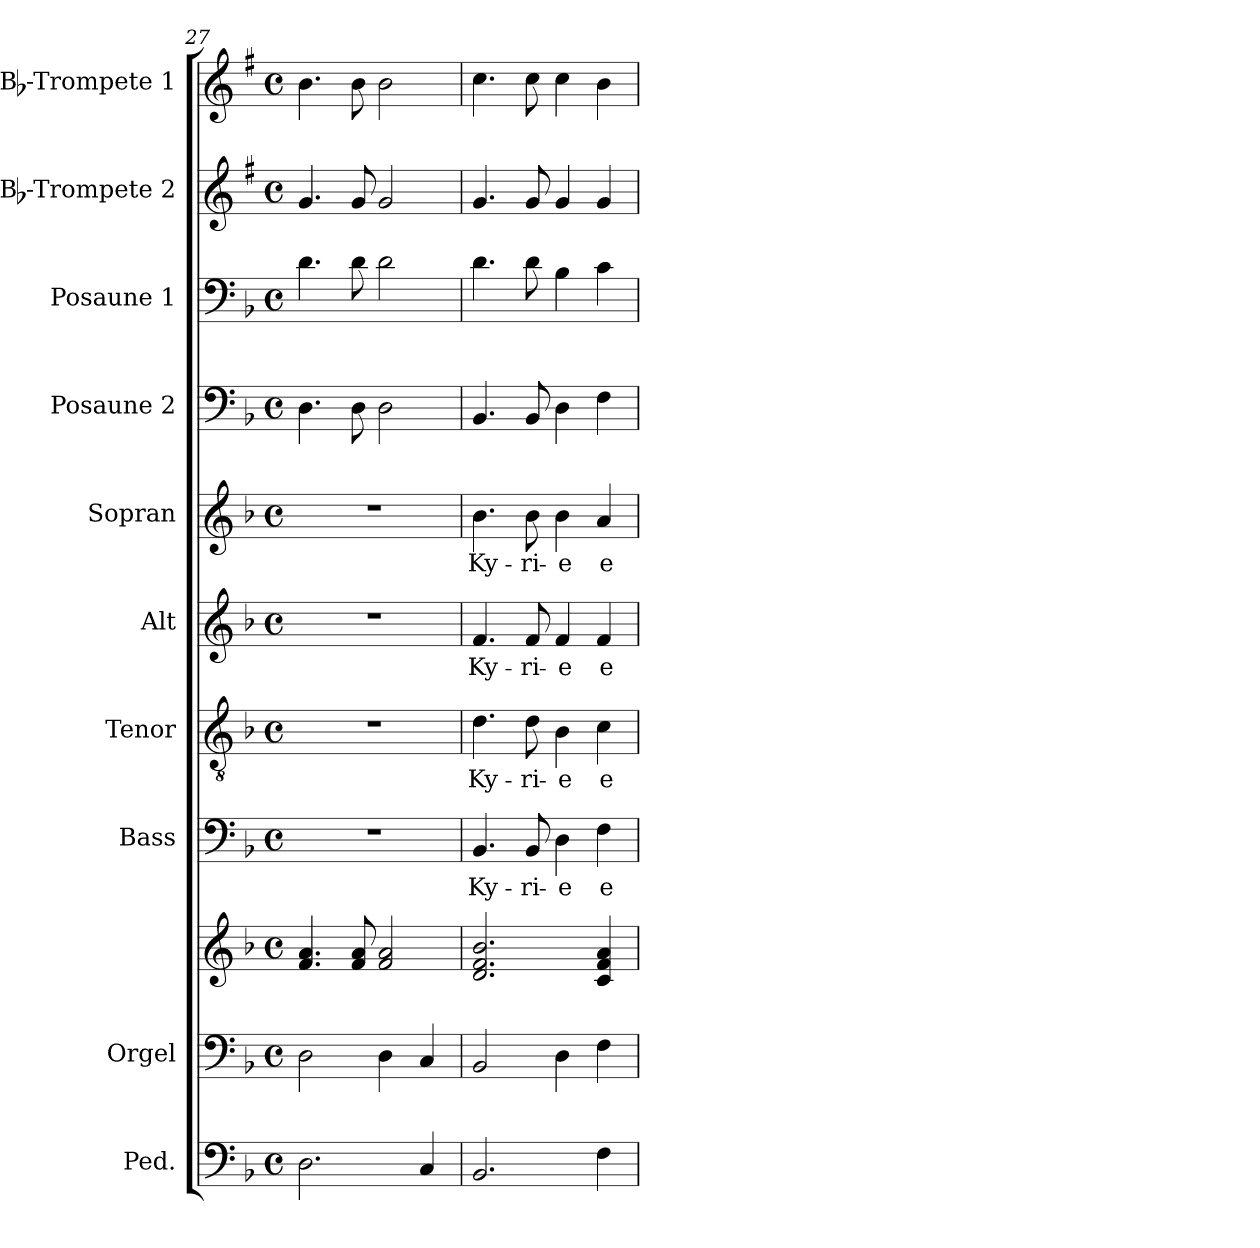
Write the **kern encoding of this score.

**kern	**kern	**kern	**kern	**text	**kern	**text	**kern	**text	**kern	**text	**kern	**kern	**kern	**kern
*part10	*part9	*part9	*part8	*part8	*part7	*part7	*part6	*part6	*part5	*part5	*part4	*part3	*part2	*part1
*staff11	*staff10	*staff9	*staff8	*staff8	*staff7	*staff7	*staff6	*staff6	*staff5	*staff5	*staff4	*staff3	*staff2	*staff1
*I"Ped.	*I"Orgel	*	*I"Bass	*	*I"Tenor	*	*I"Alt	*	*I"Sopran	*	*I"Posaune 2	*I"Posaune 1	*I"Bb-Trompete 2	*I"Bb-Trompete 1
*	*I'Org.	*	*I'B.	*	*I'T.	*	*I'A.	*	*I'S.	*	*I'Pos. 2	*I'Pos. 1	*I'Bb Trp. 2	*I'Bb Trp. 1
*clefF4	*clefF4	*clefG2	*clefF4	*	*clefGv2	*	*clefG2	*	*clefG2	*	*clefF4	*clefF4	*clefG2	*clefG2
*ITrd7c12	*	*	*	*	*	*	*	*	*	*	*	*	*ITrd1c2	*ITrd1c2
*k[b-]	*k[b-]	*k[b-]	*k[b-]	*	*k[b-]	*	*k[b-]	*	*k[b-]	*	*k[b-]	*k[b-]	*k[b-]	*k[b-]
*F:	*F:	*F:	*F:	*	*F:	*	*F:	*	*F:	*	*F:	*F:	*F:	*F:
*M4/4	*M4/4	*M4/4	*M4/4	*	*M4/4	*	*M4/4	*	*M4/4	*	*M4/4	*M4/4	*M4/4	*M4/4
*met(c)	*met(c)	*met(c)	*met(c)	*	*met(c)	*	*met(c)	*	*met(c)	*	*met(c)	*met(c)	*met(c)	*met(c)
=27	=27	=27	=27	=27	=27	=27	=27	=27	=27	=27	=27	=27	=27	=27
2.DD\	2D\	4.f/ 4.a/	1r	.	1r	.	1r	.	1r	.	4.D\	4.d\	4.f/	4.a\
.	.	8f/ 8a/	.	.	.	.	.	.	.	.	8D\	8d\	8f/	8a\
.	4D\	2f/ 2a/	.	.	.	.	.	.	.	.	2D\	2d\	2f/	2a\
4CC/	4C/	.	.	.	.	.	.	.	.	.	.	.	.	.
=28	=28	=28	=28	=28	=28	=28	=28	=28	=28	=28	=28	=28	=28	=28
!	!	!	!	!LO:LY:b	!	!LO:LY:b	!	!LO:LY:b	!	!LO:LY:b	!	!	!	!
2.BBB-/	2BB-/	2.d/ 2.f/ 2.b-/	4.BB-/	Ky-	4.d\	Ky-	4.f/	Ky-	4.b-\	Ky-	4.BB-/	4.d\	4.f/	4.b-\
!	!	!	!	!LO:LY:b	!	!LO:LY:b	!	!LO:LY:b	!	!LO:LY:b	!	!	!	!
.	.	.	8BB-/	-ri-	8d\	-ri-	8f/	-ri-	8b-\	-ri-	8BB-/	8d\	8f/	8b-\
!	!	!	!	!LO:LY:b	!	!LO:LY:b	!	!LO:LY:b	!	!LO:LY:b	!	!	!	!
.	4D\	.	4D\	-e	4B-\	-e	4f/	-e	4b-\	-e	4D\	4B-\	4f/	4b-\
!	!	!	!	!LO:LY:b	!	!LO:LY:b	!	!LO:LY:b	!	!LO:LY:b	!	!	!	!
4FF\	4F\	4c/ 4f/ 4a/	4F\	e-	4c\	e-	4f/	e-	4a/	e-	4F\	4c\	4f/	4a\
=	=	=	=	=	=	=	=	=	=	=	=	=	=	=
*-	*-	*-	*-	*-	*-	*-	*-	*-	*-	*-	*-	*-	*-	*-
